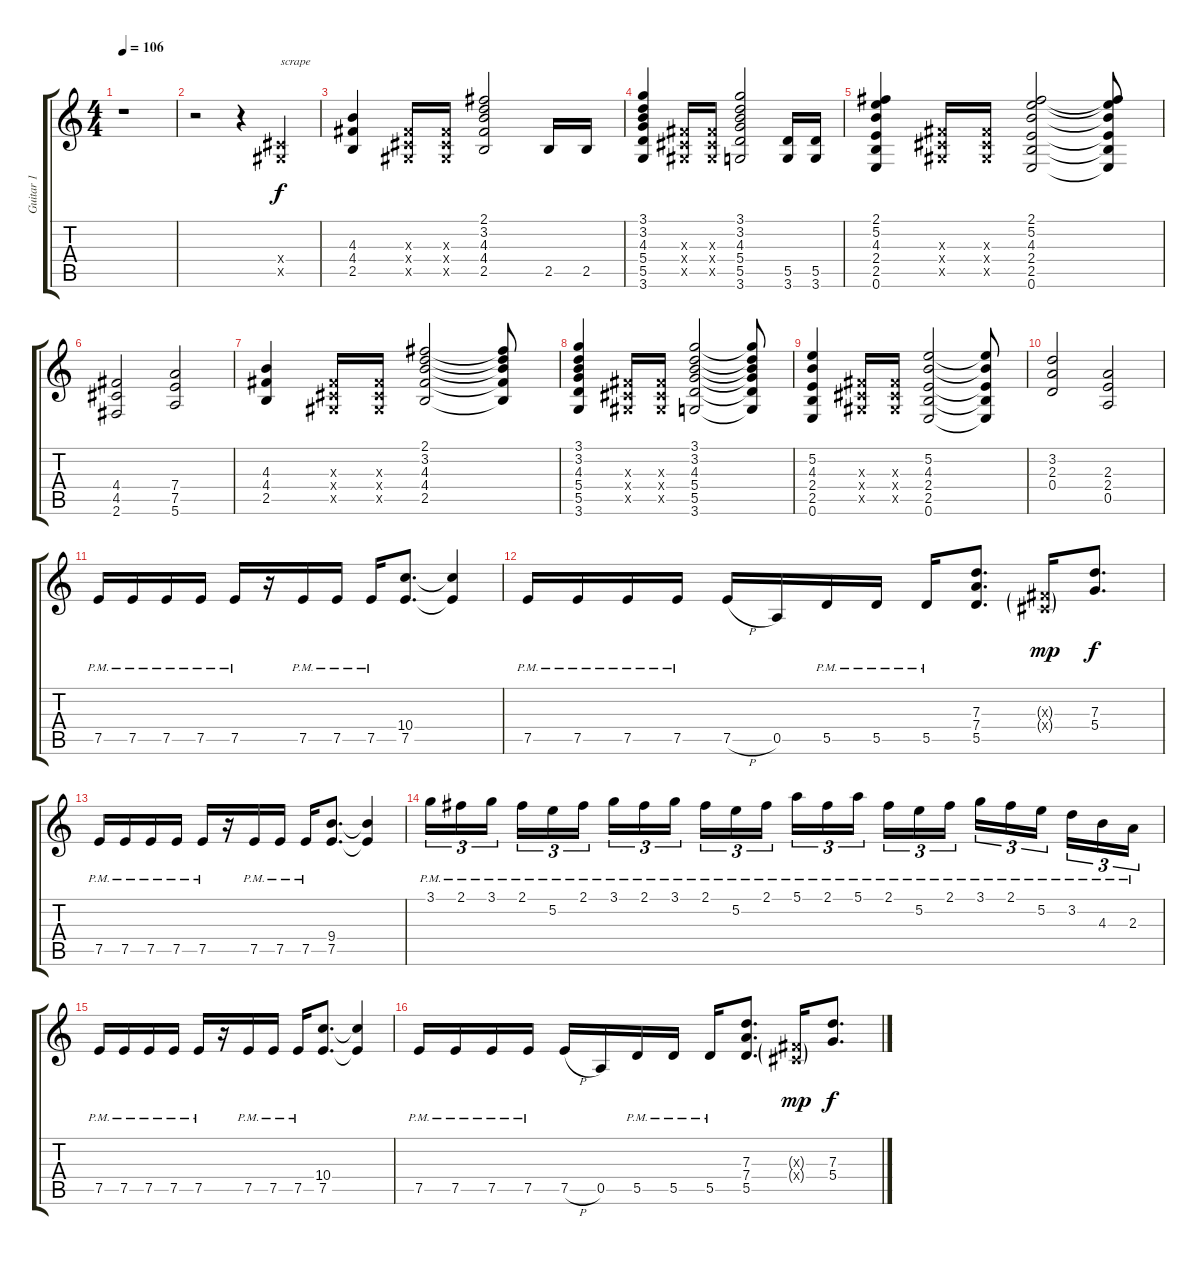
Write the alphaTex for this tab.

\track ("Guitar 1" "Guitar 1") {instrument overdrivenguitar}
\staff {score tabs}
\tuning (E4 B3 G3 D3 A2 E2) {hide}
\ts (4 4)
\tempo 106
\clef g2
\ks c
r.1{dy f} |
r.2 r.4 (-1.4{x} -1.5{x}).4{txt "scrape"} |
(4.3 4.4 2.5).4 (-1.3{x} -1.4{x} -1.5{x}).16 (-1.3{x} -1.4{x} -1.5{x}).16 (2.1 3.2 4.3 4.4 2.5).2 2.5.16 2.5.16 |
(3.1 3.2 4.3 5.4 5.5 3.6).4 (-1.3{x} -1.4{x} -1.5{x}).16 (-1.3{x} -1.4{x} -1.5{x}).16 (3.1 3.2 4.3 5.4 5.5 3.6).2 (5.5 3.6).16 (5.5 3.6).16 |
(2.1 5.2 4.3 2.4 2.5 0.6).4 (-1.3{x} -1.4{x} -1.5{x}).16 (-1.3{x} -1.4{x} -1.5{x}).16 (2.1 5.2 4.3 2.4 2.5 0.6).2 (2.1{t} 5.2{t} 4.3{t} 2.4{t} 2.5{t} 0.6{t}).8 |
(4.4 4.5 2.6).2 (7.4 7.5 5.6).2 |
(4.3 4.4 2.5).4 (-1.3{x} -1.4{x} -1.5{x}).16 (-1.3{x} -1.4{x} -1.5{x}).16 (2.1 3.2 4.3 4.4 2.5).2 (2.1{t} 3.2{t} 4.3{t} 4.4{t} 2.5{t}).8 |
(3.1 3.2 4.3 5.4 5.5 3.6).4 (-1.3{x} -1.4{x} -1.5{x}).16 (-1.3{x} -1.4{x} -1.5{x}).16 (3.1 3.2 4.3 5.4 5.5 3.6).2 (3.1{t} 3.2{t} 4.3{t} 5.4{t} 5.5{t} 3.6{t}).8 |
(5.2 4.3 2.4 2.5 0.6).4 (-1.3{x} -1.4{x} -1.5{x}).16 (-1.3{x} -1.4{x} -1.5{x}).16 (5.2 4.3 2.4 2.5 0.6).2 (5.2{t} 4.3{t} 2.4{t} 2.5{t} 0.6{t}).8 |
(3.2 2.3 0.4).2 (2.3 2.4 0.5).2 |
7.5{pm}.16 7.5{pm}.16 7.5{pm}.16 7.5{pm}.16 7.5{pm}.16 r.16 7.5{pm}.16 7.5{pm}.16 7.5{pm}.16 (10.4 7.5).8{d} (10.4{t} 7.5{t}).4 |
7.5{pm}.16 7.5{pm}.16 7.5{pm}.16 7.5{pm}.16 7.5{h}.16 0.5.16 5.5{pm}.16 5.5{pm}.16 5.5{pm}.16 (7.3 7.4 5.5).8{d} (-1.3{g x} -1.4{g x}).16{dy mp} (7.3 5.4).8{d dy f} |
7.5{pm}.16 7.5{pm}.16 7.5{pm}.16 7.5{pm}.16 7.5{pm}.16 r.16 7.5{pm}.16 7.5{pm}.16 7.5{pm}.16 (9.4 7.5).8{d} (9.4{t} 7.5{t}).4 |
3.1{pm}.16{tu (3 2)} 2.1{pm}.16{tu (3 2)} 3.1{pm}.16{tu (3 2)} 2.1{pm}.16{tu (3 2)} 5.2{pm}.16{tu (3 2)} 2.1{pm}.16{tu (3 2)} 3.1{pm}.16{tu (3 2)} 2.1{pm}.16{tu (3 2)} 3.1{pm}.16{tu (3 2)} 2.1{pm}.16{tu (3 2)} 5.2{pm}.16{tu (3 2)} 2.1{pm}.16{tu (3 2)} 5.1{pm}.16{tu (3 2)} 2.1{pm}.16{tu (3 2)} 5.1{pm}.16{tu (3 2)} 2.1{pm}.16{tu (3 2)} 5.2{pm}.16{tu (3 2)} 2.1{pm}.16{tu (3 2)} 3.1{pm}.16{tu (3 2)} 2.1{pm}.16{tu (3 2)} 5.2{pm}.16{tu (3 2)} 3.2{pm}.16{tu (3 2)} 4.3{pm}.16{tu (3 2)} 2.3{pm}.16{tu (3 2)} |
7.5{pm}.16 7.5{pm}.16 7.5{pm}.16 7.5{pm}.16 7.5{pm}.16 r.16 7.5{pm}.16 7.5{pm}.16 7.5{pm}.16 (10.4 7.5).8{d} (10.4{t} 7.5{t}).4 |
7.5{pm}.16 7.5{pm}.16 7.5{pm}.16 7.5{pm}.16 7.5{h}.16 0.5.16 5.5{pm}.16 5.5{pm}.16 5.5{pm}.16 (7.3 7.4 5.5).8{d} (-1.3{g x} -1.4{g x}).16{dy mp} (7.3 5.4).8{d dy f}
